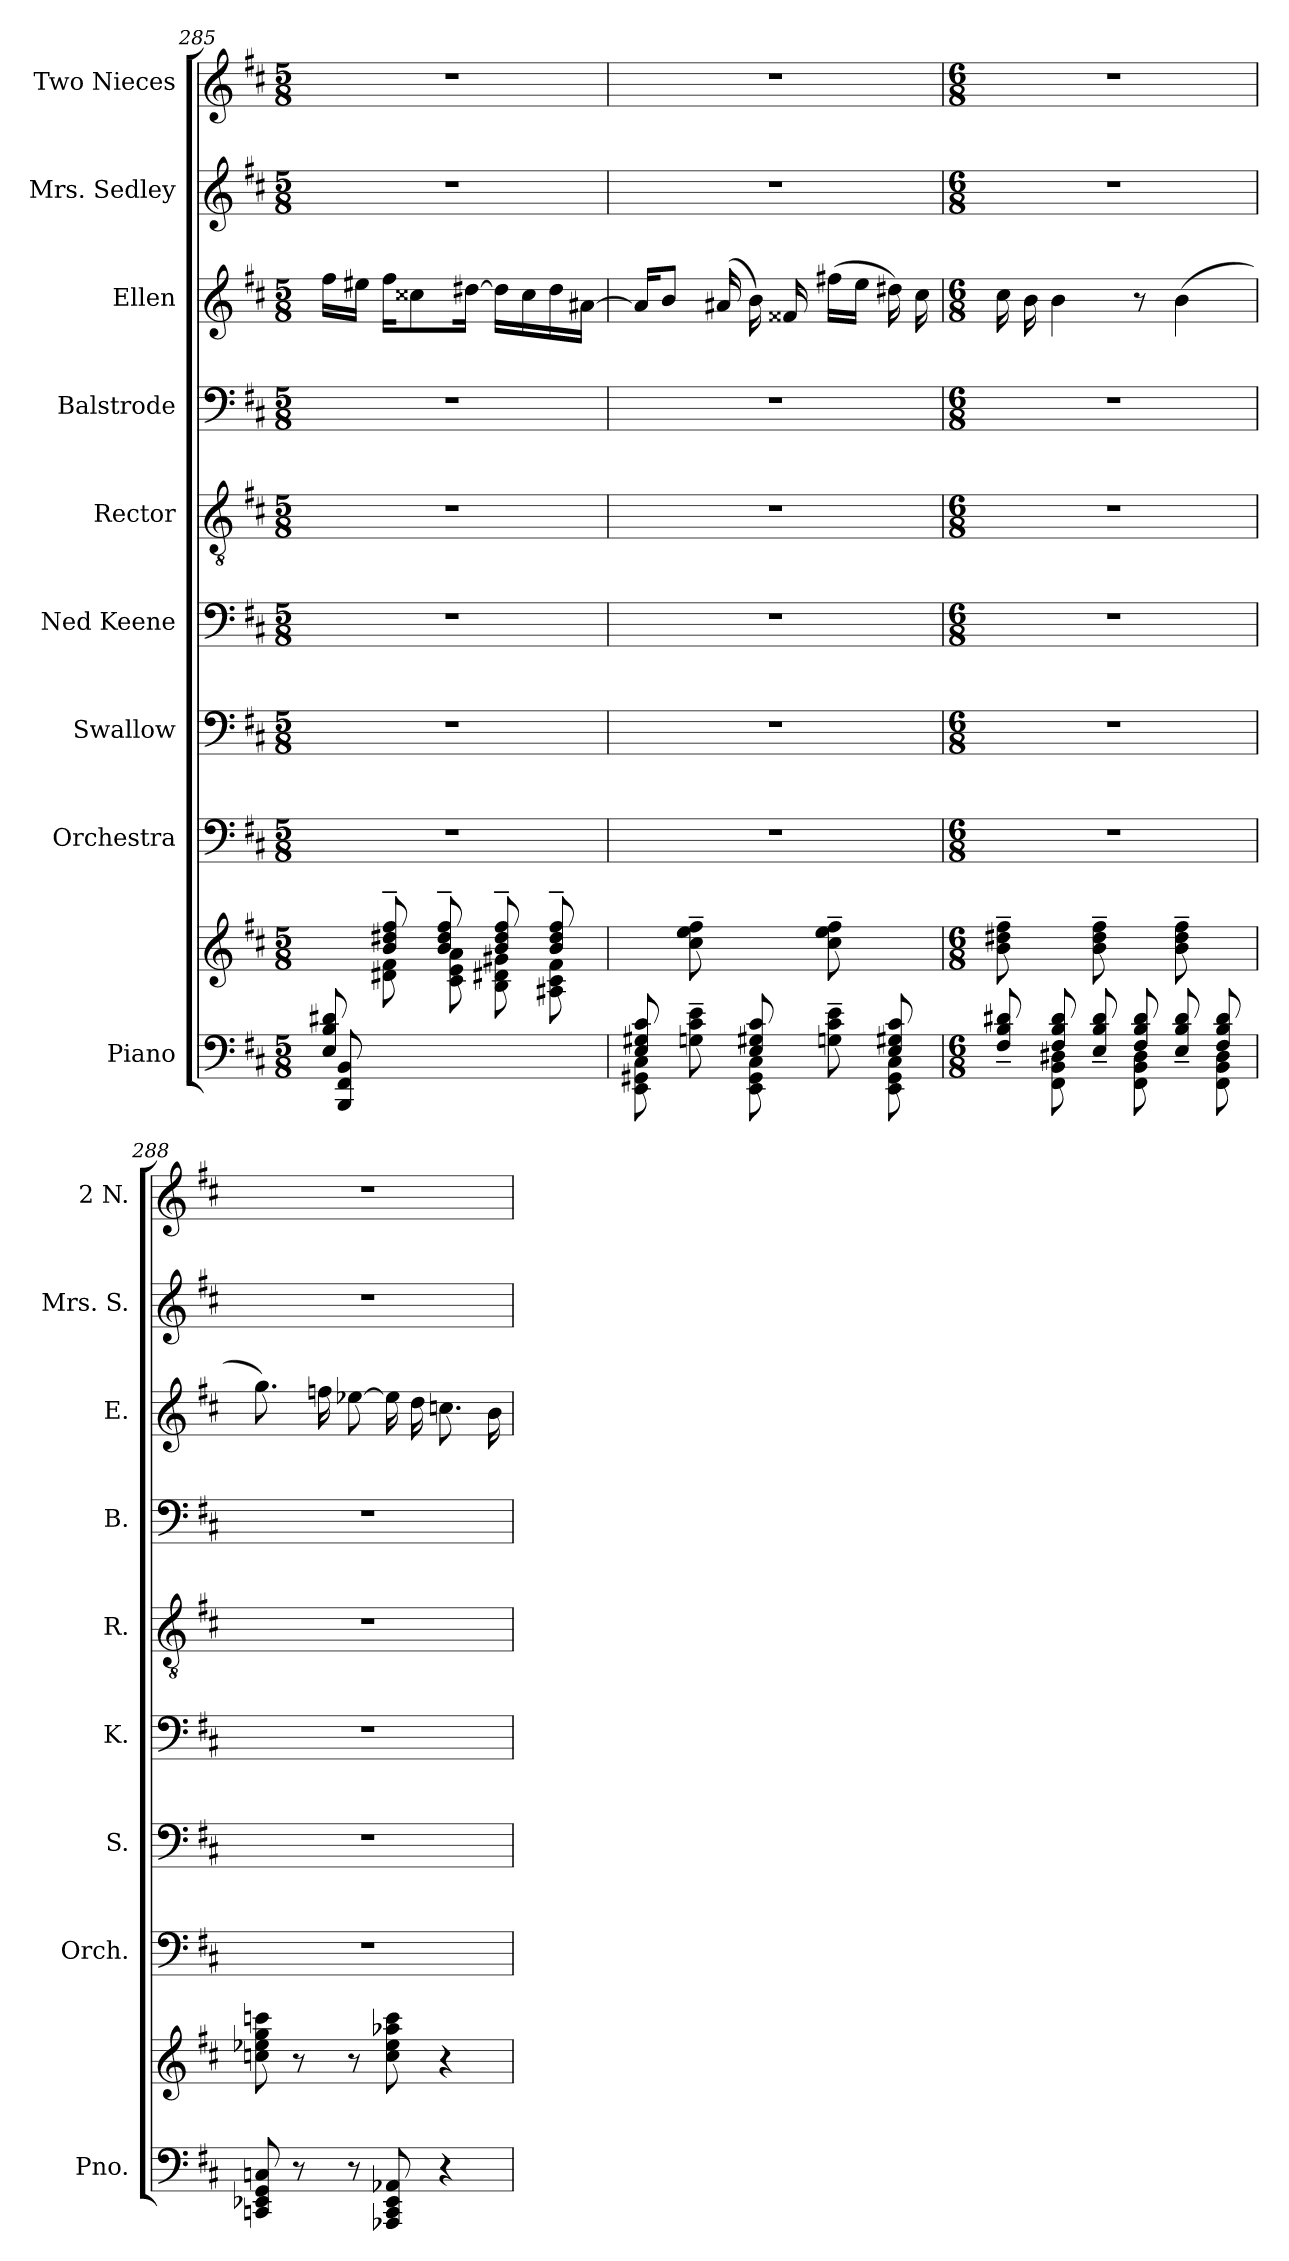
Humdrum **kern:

**kern	**kern	**kern	**kern	**kern	**kern	**kern	**kern	**kern	**kern
*part9	*part9	*part8	*part7	*part6	*part5	*part4	*part3	*part2	*part1
*staff10	*staff9	*staff8	*staff7	*staff6	*staff5	*staff4	*staff3	*staff2	*staff1
*I"Piano	*	*I"Orchestra	*I"Swallow	*I"Ned Keene	*I"Rector	*I"Balstrode	*I"Ellen	*I"Mrs. Sedley	*I"Two Nieces
*I'Pno.	*	*I'Orch.	*I'S.	*I'K.	*I'R.	*I'B.	*I'E.	*I'Mrs. S.	*I'2 N.
!!LO:PB:g=z
*clefF4	*clefG2	*clefF4	*clefF4	*clefF4	*clefGv2	*clefF4	*clefG2	*clefG2	*clefG2
*k[f#c#]	*k[f#c#]	*k[f#c#]	*k[f#c#]	*k[f#c#]	*k[f#c#]	*k[f#c#]	*k[f#c#]	*k[f#c#]	*k[f#c#]
*M5/8	*M5/8	*M5/8	*M5/8	*M5/8	*M5/8	*M5/8	*M5/8	*M5/8	*M5/8
=285	=285	=285	=285	=285	=285	=285	=285	=285	=285
*^	*^	*	*	*	*	*	*	*	*
8E/ 8B/ 8d#X/	8BBB/ 8FF#/ 8BB/	8ryy	8ryy	8%5r	8%5r	8%5r	8%5r	8%5r	16ff#\LL	8%5r	8%5r
.	.	.	.	.	.	.	.	.	16ee#X\JJ	.	.
2ryy	2ryy	8b/~ 8dd#X/~ 8ff#/~	8d#X\ 8f#\	.	.	.	.	.	16ff#\KL	.	.
.	.	.	.	.	.	.	.	.	8cc##X\	.	.
.	.	8b/~ 8dd#/~ 8ff#/~	8c#\ 8e\ 8a\	.	.	.	.	.	.	.	.
.	.	.	.	.	.	.	.	.	[16dd#X\Jk	.	.
.	.	8b/~ 8dd#/~ 8ff#/~	8B\ 8d#X\ 8g#X\	.	.	.	.	.	16dd#\LL]	.	.
.	.	.	.	.	.	.	.	.	16cc##\	.	.
.	.	8b/~ 8dd#/~ 8ff#/~	8A#X\ 8c#\ 8f#\	.	.	.	.	.	16dd#\	.	.
.	.	.	.	.	.	.	.	.	[16a#X\JJ	.	.
*	*	*v	*v	*	*	*	*	*	*	*	*
=286	=286	=286	=286	=286	=286	=286	=286	=286	=286	=286
8E/ 8G#X/ 8c#/	8EE\ 8GG#X\ 8C#\	8ryy	8%5r	8%5r	8%5r	8%5r	8%5r	16a#/KL]	8%5r	8%5r
.	.	.	.	.	.	.	.	8b/J	.	.
8ryy	8G\~ 8c#\~ 8e\~	8cc#\~ 8ee\~ 8ff#\~	.	.	.	.	.	.	.	.
.	.	.	.	.	.	.	.	(>16a#X/	.	.
8E/ 8G#/ 8c#/	8EE\ 8GG#\ 8C#\	8ryy	.	.	.	.	.	16b\)	.	.
.	.	.	.	.	.	.	.	16f##X/	.	.
8ryy	8G\~ 8c#\~ 8e\~	8cc#\~ 8ee\~ 8ff#\~	.	.	.	.	.	(>16ff#X\LL	.	.
.	.	.	.	.	.	.	.	16ee\JJ	.	.
8E/ 8G#/ 8c#/	8EE\ 8GG#\ 8C#\	8ryy	.	.	.	.	.	16dd#X\)	.	.
.	.	.	.	.	.	.	.	16cc#\	.	.
=287	=287	=287	=287	=287	=287	=287	=287	=287	=287	=287
*M6/8	*	*M6/8	*M6/8	*M6/8	*M6/8	*M6/8	*M6/8	*M6/8	*M6/8	*M6/8
8F#/~ 8B/~ 8d#X/~	8ryy	8b\~ 8dd#X\~ 8ff#\~	2.r	2.r	2.r	2.r	2.r	16cc#\	2.r	2.r
.	.	.	.	.	.	.	.	16b\	.	.
8F#/ 8B/ 8d#/	8FF#\ 8BB\ 8D#X\	8ryy	.	.	.	.	.	4b\	.	.
8E/~ 8B/~ 8d#/~	8ryy	8b\~ 8dd#\~ 8ff#\~	.	.	.	.	.	.	.	.
8F#/ 8B/ 8d#/	8FF#\ 8BB\ 8D#\	8ryy	.	.	.	.	.	8r	.	.
8E/~ 8B/~ 8d#/~	8ryy	8b\~ 8dd#\~ 8ff#\~	.	.	.	.	.	(>4b\	.	.
8F#/ 8B/ 8d#/	8FF#\ 8BB\ 8D#\	8ryy	.	.	.	.	.	.	.	.
*v	*v	*	*	*	*	*	*	*	*	*
!!LO:PB:g=z
=288	=288	=288	=288	=288	=288	=288	=288	=288	=288
8CCn/ 8EE-X/ 8GG/ 8Cn/	8ccn\ 8ee-X\ 8gg\ 8cccn\	2.r	2.r	2.r	2.r	2.r	8.gg\)	2.r	2.r
8r	8r	.	.	.	.	.	.	.	.
.	.	.	.	.	.	.	16ffn\	.	.
8r	8r	.	.	.	.	.	[8ee-X\	.	.
8AAA-X/ 8CC/ 8EE-/ 8AA-X/	8cc\ 8ee-\ 8aa-X\ 8ccc\	.	.	.	.	.	16ee-\]	.	.
.	.	.	.	.	.	.	16dd\	.	.
4r	4r	.	.	.	.	.	8.ccn\	.	.
.	.	.	.	.	.	.	16b\	.	.
=	=	=	=	=	=	=	=	=	=
*-	*-	*-	*-	*-	*-	*-	*-	*-	*-
